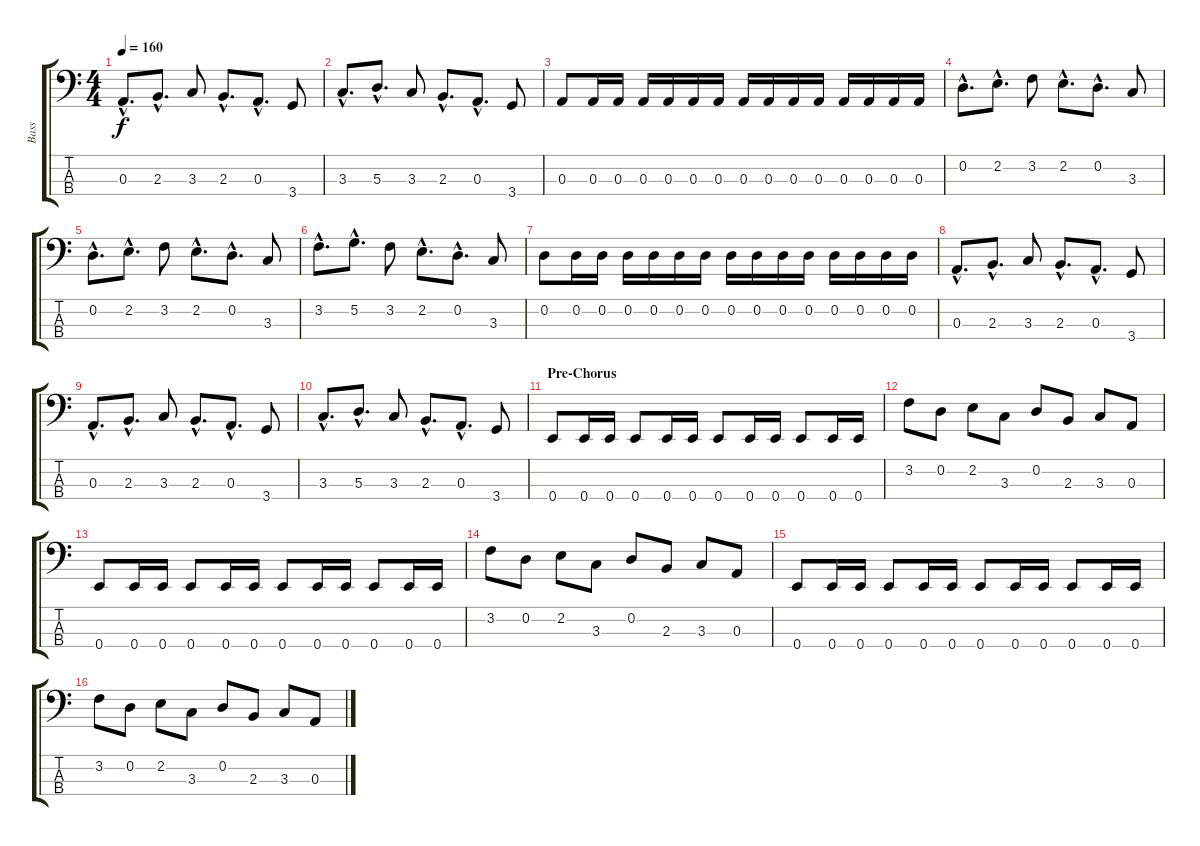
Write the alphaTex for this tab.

\track ("Bass" "Bass") {instrument electricbassfinger}
\staff {score tabs}
\tuning (G2 D2 A1 E1) {hide}
\ts (4 4)
\tempo 160
\clef f4
\ks c
0.3{hac}.8{d dy f} 2.3{hac}.8{d} 3.3.8 2.3{hac}.8{d} 0.3{hac}.8{d} 3.4.8 |
3.3{hac}.8{d} 5.3{hac}.8{d} 3.3.8 2.3{hac}.8{d} 0.3{hac}.8{d} 3.4.8 |
0.3.8 0.3.16 0.3.16 0.3.16 0.3.16 0.3.16 0.3.16 0.3.16 0.3.16 0.3.16 0.3.16 0.3.16 0.3.16 0.3.16 0.3.16 |
0.2{hac}.8{d} 2.2{hac}.8{d} 3.2.8 2.2{hac}.8{d} 0.2{hac}.8{d} 3.3.8 |
0.2{hac}.8{d} 2.2{hac}.8{d} 3.2.8 2.2{hac}.8{d} 0.2{hac}.8{d} 3.3.8 |
3.2{hac}.8{d} 5.2{hac}.8{d} 3.2.8 2.2{hac}.8{d} 0.2{hac}.8{d} 3.3.8 |
0.2.8 0.2.16 0.2.16 0.2.16 0.2.16 0.2.16 0.2.16 0.2.16 0.2.16 0.2.16 0.2.16 0.2.16 0.2.16 0.2.16 0.2.16 |
0.3{hac}.8{d} 2.3{hac}.8{d} 3.3.8 2.3{hac}.8{d} 0.3{hac}.8{d} 3.4.8 |
0.3{hac}.8{d} 2.3{hac}.8{d} 3.3.8 2.3{hac}.8{d} 0.3{hac}.8{d} 3.4.8 |
3.3{hac}.8{d} 5.3{hac}.8{d} 3.3.8 2.3{hac}.8{d} 0.3{hac}.8{d} 3.4.8 |
\section ("" "Pre-Chorus")
0.4.8 0.4.16 0.4.16 0.4.8 0.4.16 0.4.16 0.4.8 0.4.16 0.4.16 0.4.8 0.4.16 0.4.16 |
3.2.8 0.2.8 2.2.8 3.3.8 0.2.8 2.3.8 3.3.8 0.3.8 |
0.4.8 0.4.16 0.4.16 0.4.8 0.4.16 0.4.16 0.4.8 0.4.16 0.4.16 0.4.8 0.4.16 0.4.16 |
3.2.8 0.2.8 2.2.8 3.3.8 0.2.8 2.3.8 3.3.8 0.3.8 |
0.4.8 0.4.16 0.4.16 0.4.8 0.4.16 0.4.16 0.4.8 0.4.16 0.4.16 0.4.8 0.4.16 0.4.16 |
3.2.8 0.2.8 2.2.8 3.3.8 0.2.8 2.3.8 3.3.8 0.3.8
